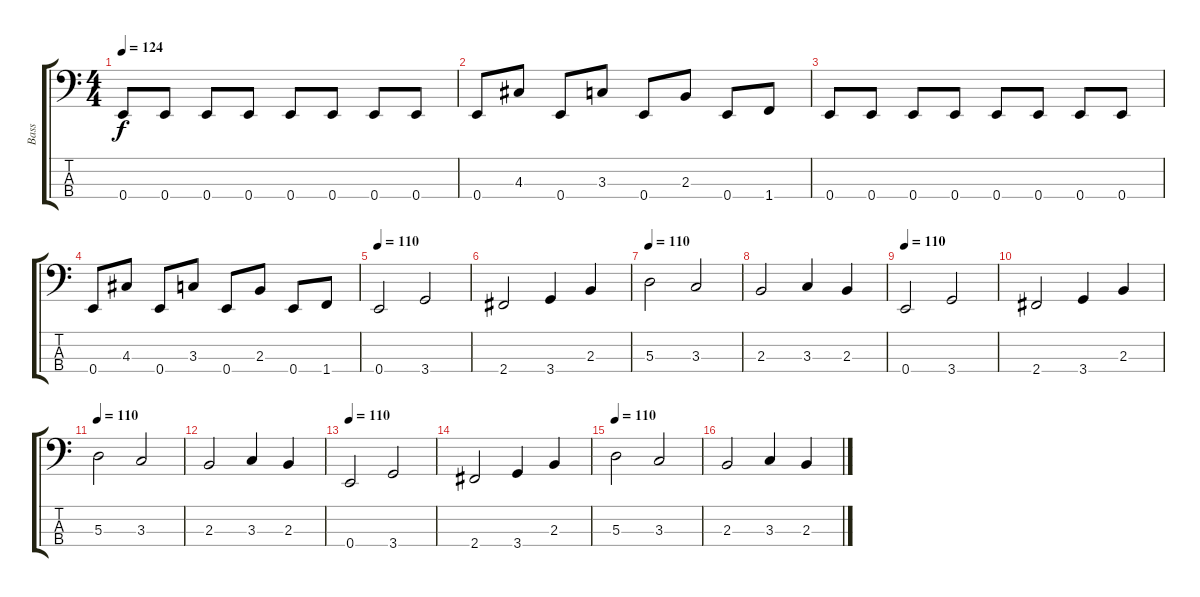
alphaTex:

\track ("Bass" "Bass") {instrument electricbassfinger}
\staff {score tabs}
\tuning (G2 D2 A1 E1) {hide}
\ts (4 4)
\tempo 124
\clef f4
\ks c
0.4.8{dy f} 0.4.8 0.4.8 0.4.8 0.4.8 0.4.8 0.4.8 0.4.8 |
0.4.8 4.3.8 0.4.8 3.3.8 0.4.8 2.3.8 0.4.8 1.4.8 |
0.4.8 0.4.8 0.4.8 0.4.8 0.4.8 0.4.8 0.4.8 0.4.8 |
0.4.8 4.3.8 0.4.8 3.3.8 0.4.8 2.3.8 0.4.8 1.4.8 |
\tempo 110
0.4.2 3.4.2 |
2.4.2 3.4.4 2.3.4 |
\tempo 110
5.3.2 3.3.2 |
2.3.2 3.3.4 2.3.4 |
\tempo 110
0.4.2 3.4.2 |
2.4.2 3.4.4 2.3.4 |
\tempo 110
5.3.2 3.3.2 |
2.3.2 3.3.4 2.3.4 |
\tempo 110
0.4.2 3.4.2 |
2.4.2 3.4.4 2.3.4 |
\tempo 110
5.3.2 3.3.2 |
2.3.2 3.3.4 2.3.4
